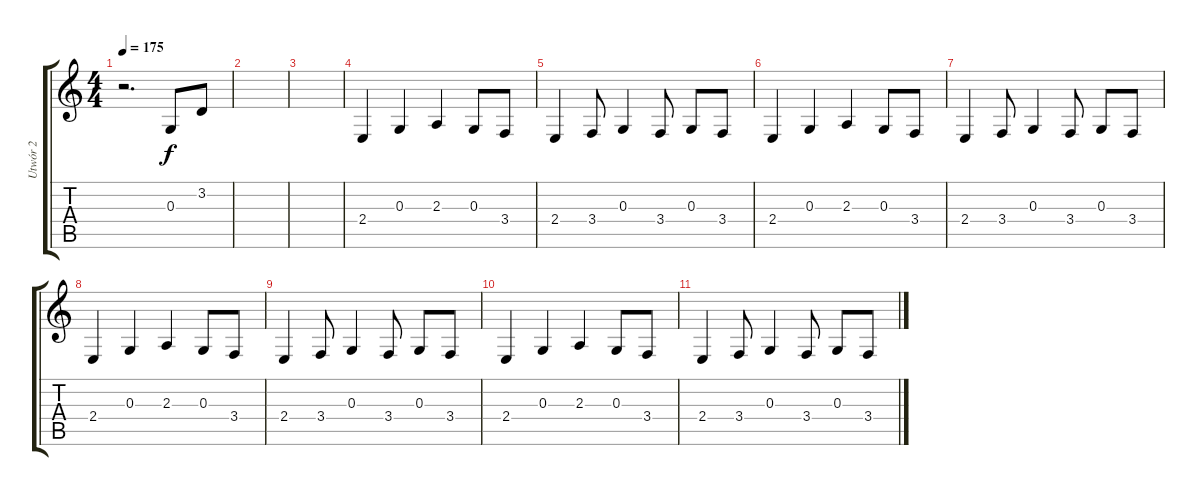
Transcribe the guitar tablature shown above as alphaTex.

\track ("Utwór 2" "Utwór 2") {instrument trumpet}
\staff {score tabs}
\tuning (E4 B3 G3 D3 A2 E2) {hide}
\ts (4 4)
\tempo 175
\clef g2
\ks c
r.2{d dy f} 0.3.8 3.2.8 |
|
|
2.4.4 0.3.4 2.3.4 0.3.8 3.4.8 |
2.4.4 3.4.8 0.3.4 3.4.8 0.3.8 3.4.8 |
2.4.4 0.3.4 2.3.4 0.3.8 3.4.8 |
2.4.4 3.4.8 0.3.4 3.4.8 0.3.8 3.4.8 |
2.4.4 0.3.4 2.3.4 0.3.8 3.4.8 |
2.4.4 3.4.8 0.3.4 3.4.8 0.3.8 3.4.8 |
2.4.4 0.3.4 2.3.4 0.3.8 3.4.8 |
2.4.4 3.4.8 0.3.4 3.4.8 0.3.8 3.4.8
